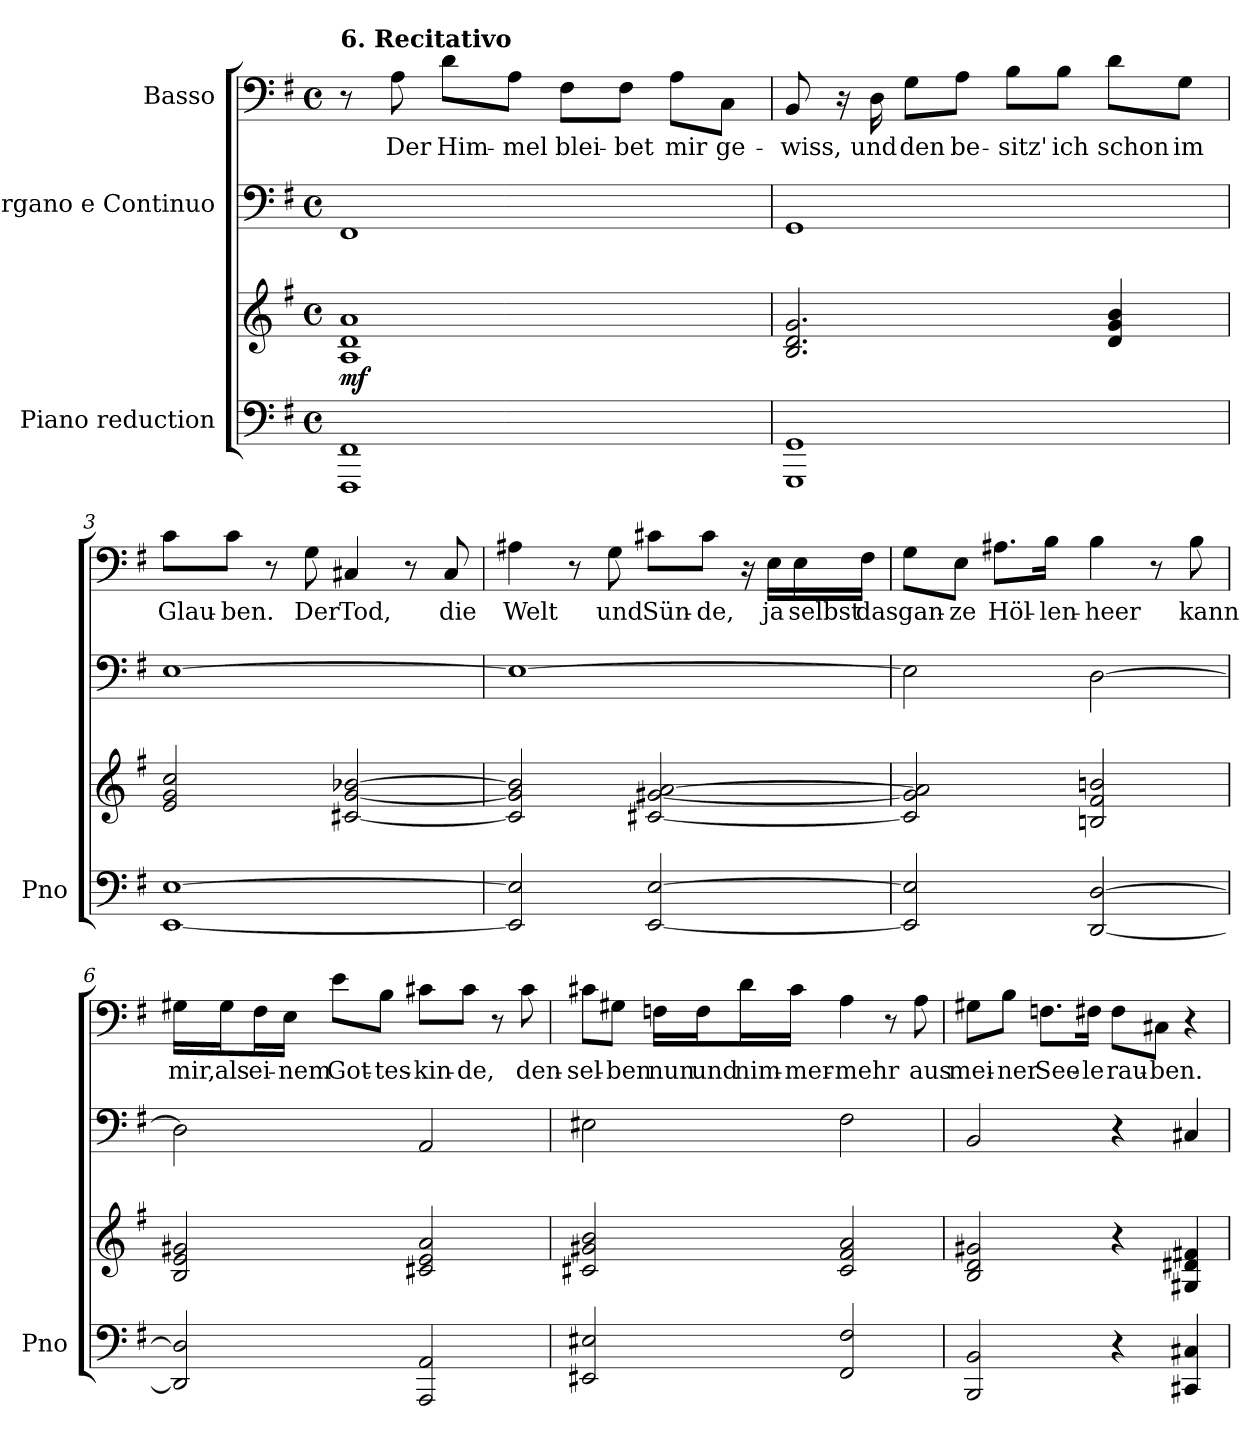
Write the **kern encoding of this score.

**kern	**kern	**dynam	**kern	**kern	**text
*part3	*part3	*part3	*part2	*part1	*part1
*staff4	*staff3	*staff3/4	*staff2	*staff1	*staff1
*I"Piano reduction	*	*	*I"Organo e Continuo	*I"Basso	*
*I'Pno	*	*	*	*	*
*clefF4	*clefG2	*	*clefF4	*clefF4	*
*k[f#]	*k[f#]	*	*k[f#]	*k[f#]	*
*M4/4	*M4/4	*	*M4/4	*M4/4	*
*met(c)	*met(c)	*	*met(c)	*met(c)	*
=1	=1	=1	=1	=1	=1
!	!	!	!	!LO:TX:a:B:t=6. Recitativo	!
!	!	!LO:DY:b	!	!	!
1FFF# 1FF#	1A 1d 1a	mf	1FF#	8r	.
!	!	!	!	!	!LO:LY:b
.	.	.	.	8A\	Der
!	!	!	!	!	!LO:LY:b
.	.	.	.	8d\L	Him-
!	!	!	!	!	!LO:LY:b
.	.	.	.	8A\J	mel
!	!	!	!	!	!LO:LY:b
.	.	.	.	8F#\L	blei-
!	!	!	!	!	!LO:LY:b
.	.	.	.	8F#\J	bet
!	!	!	!	!	!LO:LY:b
.	.	.	.	8A\L	mir
!	!	!	!	!	!LO:LY:b
.	.	.	.	8C\J	ge-
=2	=2	=2	=2	=2	=2
!	!	!	!	!	!LO:LY:b
1GGG 1GG	2.B/ 2.d/ 2.g/	.	1GG	8BB/	wiss,
.	.	.	.	16r	.
!	!	!	!	!	!LO:LY:b
.	.	.	.	16D\	und
!	!	!	!	!	!LO:LY:b
.	.	.	.	8G\L	den
!	!	!	!	!	!LO:LY:b
.	.	.	.	8A\J	be-
!	!	!	!	!	!LO:LY:b
.	.	.	.	8B\L	sitz'
!	!	!	!	!	!LO:LY:b
.	.	.	.	8B\J	ich
!	!	!	!	!	!LO:LY:b
.	4d/ 4g/ 4b/	.	.	8d\L	schon
!	!	!	!	!	!LO:LY:b
.	.	.	.	8G\J	im
=3	=3	=3	=3	=3	=3
!	!	!	!	!	!LO:LY:b
[1EE [1E	2e/ 2g/ 2cc/	.	[1E	8c\L	Glau-
!	!	!	!	!	!LO:LY:b
.	.	.	.	8c\J	ben.
.	.	.	.	8r	.
!	!	!	!	!	!LO:LY:b
.	.	.	.	8G\	Der
!	!	!	!	!	!LO:LY:b
.	[2c#X/ [2g/ [2b-X/	.	.	4C#X/	Tod,
.	.	.	.	8r	.
!	!	!	!	!	!LO:LY:b
.	.	.	.	8C#/	die
!!LO:LB:g=z
=4	=4	=4	=4	=4	=4
!	!	!	!	!	!LO:LY:b
2EE/] 2E/]	2c#/] 2g/] 2b-/]	.	1E_	4A#X\	Welt
.	.	.	.	8r	.
!	!	!	!	!	!LO:LY:b
.	.	.	.	8G\	und
!	!	!	!	!	!LO:LY:b
[2EE/ [2E/	[2c#X/ [2g#X/ [2a/	.	.	8c#X\L	Sün-
!	!	!	!	!	!LO:LY:b
.	.	.	.	8c#\J	de,
.	.	.	.	16r	.
!	!	!	!	!	!LO:LY:b
.	.	.	.	16E\LL	ja
!	!	!	!	!	!LO:LY:b
.	.	.	.	16E\	selbst
!	!	!	!	!	!LO:LY:b
.	.	.	.	16F#\JJ	das
=5	=5	=5	=5	=5	=5
!	!	!	!	!	!LO:LY:b
2EE/] 2E/]	2c#/] 2g#/] 2a/]	.	2E\]	8G\L	gan-
!	!	!	!	!	!LO:LY:b
.	.	.	.	8E\J	ze
!	!	!	!	!	!LO:LY:b
.	.	.	.	8.A#X\L	Höl-
!	!	!	!	!	!LO:LY:b
.	.	.	.	16B\Jk	len-
!	!	!	!	!	!LO:LY:b
[2DD/ [2D/	2Bn/ 2f#/ 2bn/	.	[2D\	4B\	heer
.	.	.	.	8r	.
!	!	!	!	!	!LO:LY:b
.	.	.	.	8B\	kann
=6	=6	=6	=6	=6	=6
!	!	!	!	!	!LO:LY:b
2DD/] 2D/]	2B/ 2e/ 2g#X/	.	2D\]	16G#X\LL	mir,
!	!	!	!	!	!LO:LY:b
.	.	.	.	16G#\J	als
!	!	!	!	!	!LO:LY:b
.	.	.	.	16F#\L	ei-
!	!	!	!	!	!LO:LY:b
.	.	.	.	16E\JJ	nem
!	!	!	!	!	!LO:LY:b
.	.	.	.	8e\L	Got-
!	!	!	!	!	!LO:LY:b
.	.	.	.	8B\J	tes-
!	!	!	!	!	!LO:LY:b
2AAA/ 2AA/	2c#X/ 2e/ 2a/	.	2AA/	8c#X\L	kin-
!	!	!	!	!	!LO:LY:b
.	.	.	.	8c#\J	de,
.	.	.	.	8r	.
!	!	!	!	!	!LO:LY:b
.	.	.	.	8c#\	den-
!!LO:LB:g=z
=7	=7	=7	=7	=7	=7
!	!	!	!	!	!LO:LY:b
2EE#X/ 2E#X/	2c#X/ 2g#X/ 2b/	.	2E#X\	8c#X\L	sel-
!	!	!	!	!	!LO:LY:b
.	.	.	.	8G#X\J	ben
!	!	!	!	!	!LO:LY:b
.	.	.	.	16Fn\LL	nun
!	!	!	!	!	!LO:LY:b
.	.	.	.	16F\J	und
!	!	!	!	!	!LO:LY:b
.	.	.	.	16d\L	nim-
!	!	!	!	!	!LO:LY:b
.	.	.	.	16c#\JJ	-mer-
!	!	!	!	!	!LO:LY:b
2FF#/ 2F#/	2c#/ 2f#/ 2a/	.	2F#\	4A\	mehr
.	.	.	.	8r	.
!	!	!	!	!	!LO:LY:b
.	.	.	.	8A\	aus
=8	=8	=8	=8	=8	=8
!	!	!	!	!	!LO:LY:b
2BBB/ 2BB/	2B/ 2d/ 2g#X/	.	2BB/	8G#X\L	mei-
!	!	!	!	!	!LO:LY:b
.	.	.	.	8B\J	ner
!	!	!	!	!	!LO:LY:b
.	.	.	.	8.Fn\L	See-
!	!	!	!	!	!LO:LY:b
.	.	.	.	16F#X\Jk	le
!	!	!	!	!	!LO:LY:b
4r	4r	.	4r	8F#\L	rau-
!	!	!	!	!	!LO:LY:b
.	.	.	.	8C#X\J	ben.
4CC#X/ 4C#X/	4G#X/ 4d#X/ 4f#X/	.	4C#X/	4r	.
=	=	=	=	=	=
*-	*-	*-	*-	*-	*-
